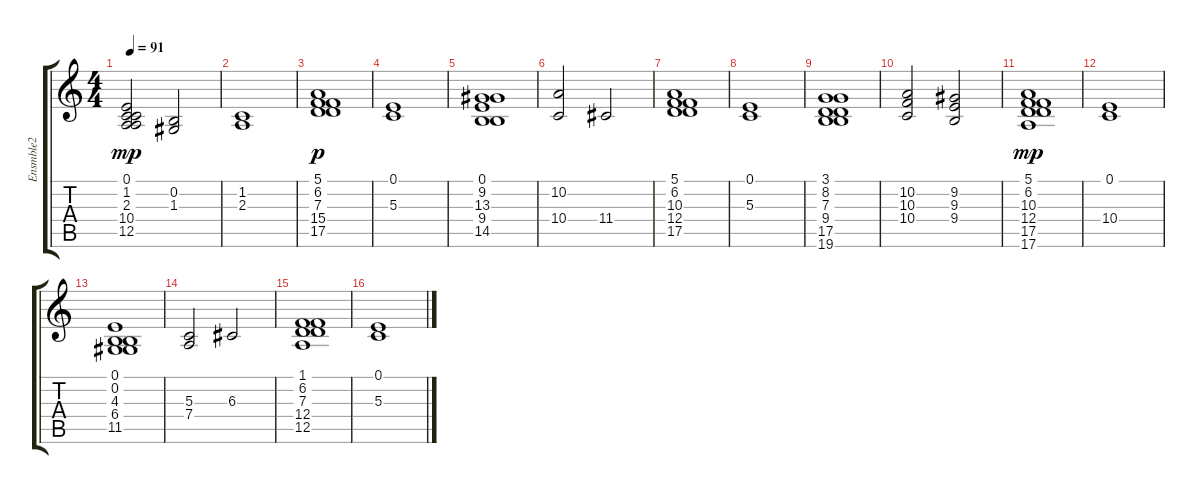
\track ("Ensmble2" "Ensmble2") {instrument stringensemble2}
\staff {score tabs}
\tuning (E4 B3 G3 D3 A2 E2) {hide}
\ts (4 4)
\tempo 91
\clef g2
\ks c
(0.1 1.2 2.3 10.4 12.5).2{dy mp} (0.2 1.3).2 |
(1.2 2.3).1 |
(5.1 6.2 7.3 15.4 17.5).1{dy p} |
(0.1 5.3).1 |
(0.1 9.2 13.3 9.4 14.5).1 |
(10.2 10.4).2 11.4.2 |
(5.1 6.2 10.3 12.4 17.5).1 |
(0.1 5.3).1 |
(3.1 8.2 7.3 9.4 17.5 19.6).1 |
(10.2 10.3 10.4).2 (9.2 9.3 9.4).2 |
(5.1 6.2 10.3 12.4 17.5 17.6).1{dy mp} |
(0.1 10.4).1 |
(0.1 0.2 4.3 6.4 11.5).1 |
(5.3 7.4).2 6.3.2 |
(1.1 6.2 7.3 12.4 12.5).1 |
(0.1 5.3).1
